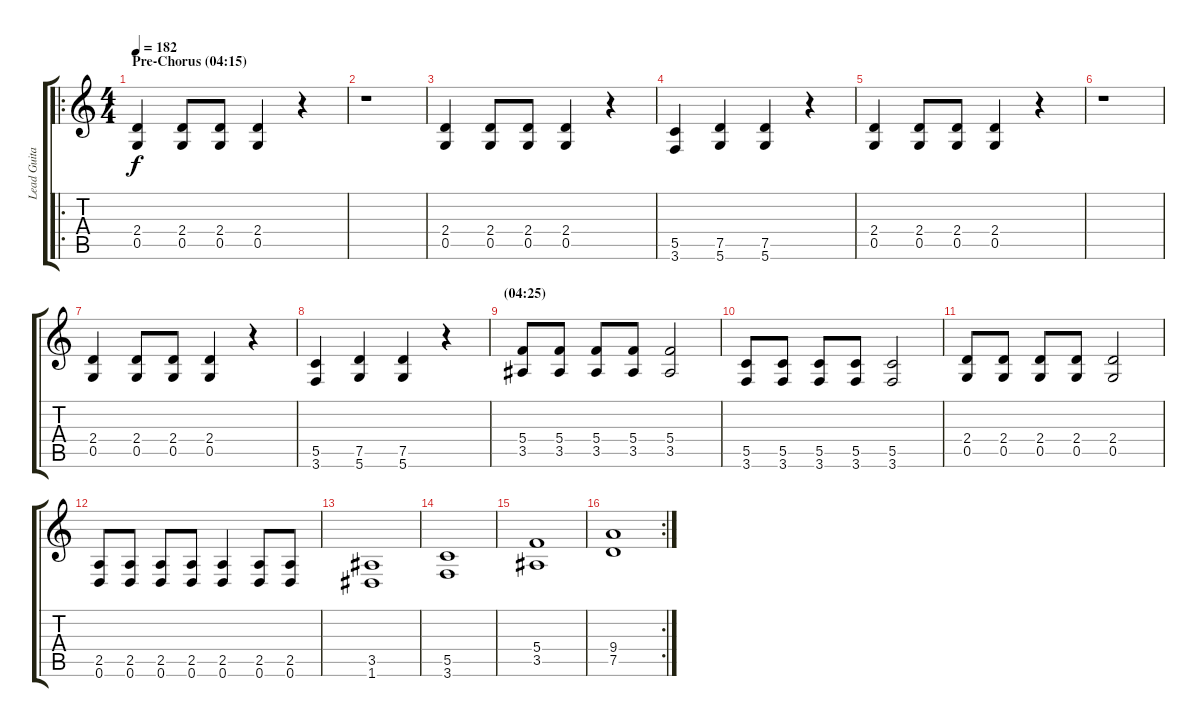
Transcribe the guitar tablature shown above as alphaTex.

\track ("Lead Guitar" "Lead Guita") {instrument distortionguitar}
\staff {score tabs}
\tuning (D4 A3 F3 C3 G2 D2) {hide}
\ro
\ts (4 4)
\section ("" "Pre-Chorus (04:15)")
\tempo 182
\clef g2
\ks c
(2.4 0.5).4{dy f} (2.4 0.5).8 (2.4 0.5).8 (2.4 0.5).4 r.4 |
r.1 |
(2.4 0.5).4 (2.4 0.5).8 (2.4 0.5).8 (2.4 0.5).4 r.4 |
(5.5 3.6).4 (7.5 5.6).4 (7.5 5.6).4 r.4 |
(2.4 0.5).4 (2.4 0.5).8 (2.4 0.5).8 (2.4 0.5).4 r.4 |
r.1 |
(2.4 0.5).4 (2.4 0.5).8 (2.4 0.5).8 (2.4 0.5).4 r.4 |
(5.5 3.6).4 (7.5 5.6).4 (7.5 5.6).4 r.4 |
\section ("" "(04:25)")
(5.4 3.5).8 (5.4 3.5).8 (5.4 3.5).8 (5.4 3.5).8 (5.4 3.5).2 |
(5.5 3.6).8 (5.5 3.6).8 (5.5 3.6).8 (5.5 3.6).8 (5.5 3.6).2 |
(2.4 0.5).8 (2.4 0.5).8 (2.4 0.5).8 (2.4 0.5).8 (2.4 0.5).2 |
(2.5 0.6).8 (2.5 0.6).8 (2.5 0.6).8 (2.5 0.6).8 (2.5 0.6).4 (2.5 0.6).8 (2.5 0.6).8 |
(3.5 1.6).1 |
(5.5 3.6).1 |
(5.4 3.5).1 |
\rc 2
(9.4 7.5).1
